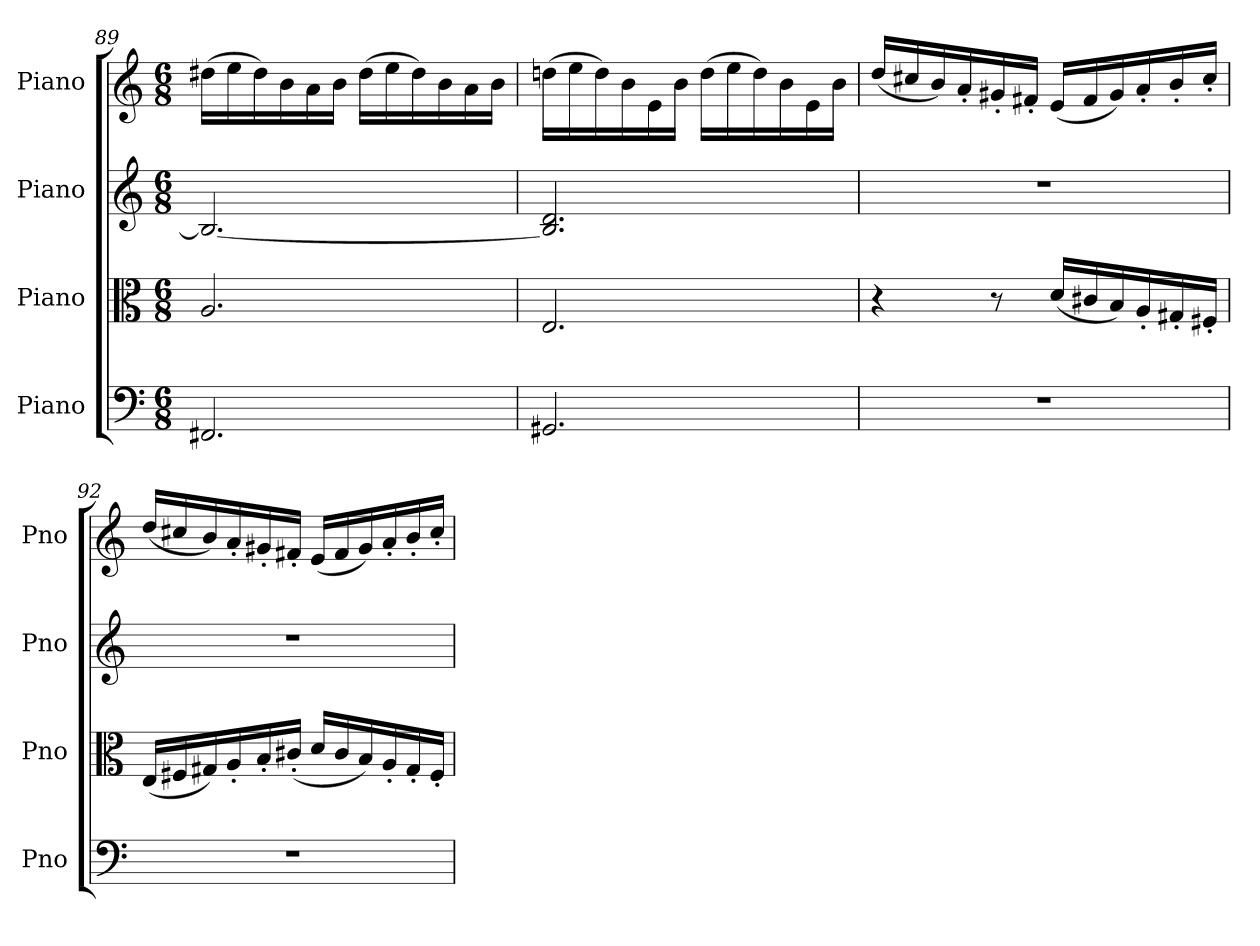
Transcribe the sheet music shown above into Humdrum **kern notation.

**kern	**kern	**kern	**kern
*part4	*part3	*part2	*part1
*staff4	*staff3	*staff2	*staff1
*I"Piano	*I"Piano	*I"Piano	*I"Piano
*I'Pno	*I'Pno	*I'Pno	*I'Pno
*clefF4	*clefC3	*clefG2	*clefG2
*k[]	*k[]	*k[]	*k[]
*M6/8	*M6/8	*M6/8	*M6/8
=89	=89	=89	=89
2.FF#X/	2.A/	2.B/_	(16dd#X\LL
.	.	.	16ee\
.	.	.	16dd#\)
.	.	.	16b\
.	.	.	16a\
.	.	.	16b\JJ
.	.	.	(16dd#\LL
.	.	.	16ee\
.	.	.	16dd#\)
.	.	.	16b\
.	.	.	16a\
.	.	.	16b\JJ
=90	=90	=90	=90
2.GG#X/	2.E/	2.B/] 2.d/	(16ddn\LL
.	.	.	16ee\
.	.	.	16dd\)
.	.	.	16b\
.	.	.	16e\
.	.	.	16b\JJ
.	.	.	(16dd\LL
.	.	.	16ee\
.	.	.	16dd\)
.	.	.	16b\
.	.	.	16e\
.	.	.	16b\JJ
=91	=91	=91	=91
2.r	4r	2.r	(16dd/LL
.	.	.	16cc#X/
.	.	.	16b/)
.	.	.	16a'/
.	8r	.	16g#X'/
.	.	.	16f#X'/JJ
.	(16d/LL	.	(16e/LL
.	16c#X/	.	16f#/
.	16B/)	.	16g#/)
.	16A'/	.	16a'/
.	16G#X'/	.	16b'/
.	16F#X'/JJ	.	16cc#'/JJ
!!LO:PB:g=z
=92	=92	=92	=92
2.r	(16E/LL	2.r	(16dd/LL
.	16F#X/	.	16cc#X/
.	16G#X/)	.	16b/)
.	16A'/	.	16a'/
.	16B'/	.	16g#X'/
.	(16c#X'/JJ	.	16f#X'/JJ
.	16d/LL	.	(16e/LL
.	16c#/	.	16f#/
.	16B/)	.	16g#/)
.	16A'/	.	16a'/
.	16G#'/	.	16b'/
.	16F#'/JJ	.	16cc#'/JJ
=	=	=	=
*-	*-	*-	*-
